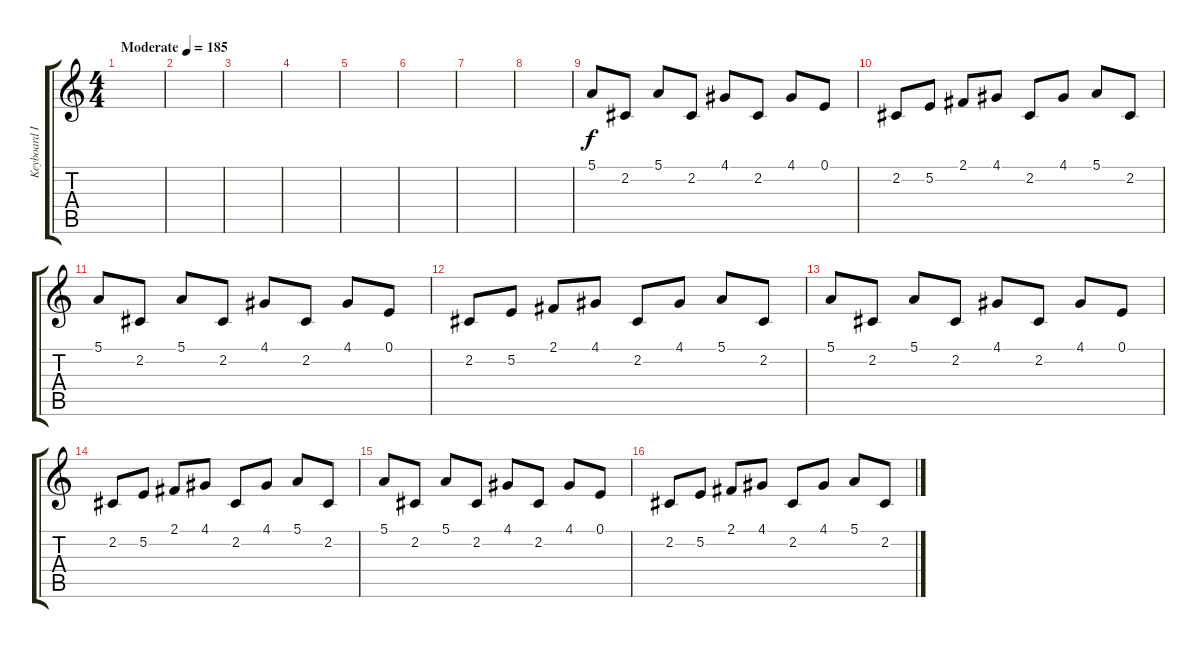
\track ("Keyboard II" "Keyboard I") {instrument drawbarorgan}
\staff {score tabs}
\tuning (E4 B3 G3 D3 A2 E2) {hide}
\ts (4 4)
\tempo (185 "Moderate")
\clef g2
\ks c
|
|
|
|
|
|
|
|
5.1.8 2.2.8 5.1.8 2.2.8 4.1.8 2.2.8 4.1.8 0.1.8 |
2.2.8 5.2.8 2.1.8 4.1.8 2.2.8 4.1.8 5.1.8 2.2.8 |
5.1.8 2.2.8 5.1.8 2.2.8 4.1.8 2.2.8 4.1.8 0.1.8 |
2.2.8 5.2.8 2.1.8 4.1.8 2.2.8 4.1.8 5.1.8 2.2.8 |
5.1.8 2.2.8 5.1.8 2.2.8 4.1.8 2.2.8 4.1.8 0.1.8 |
2.2.8 5.2.8 2.1.8 4.1.8 2.2.8 4.1.8 5.1.8 2.2.8 |
5.1.8 2.2.8 5.1.8 2.2.8 4.1.8 2.2.8 4.1.8 0.1.8 |
2.2.8 5.2.8 2.1.8 4.1.8 2.2.8 4.1.8 5.1.8 2.2.8
